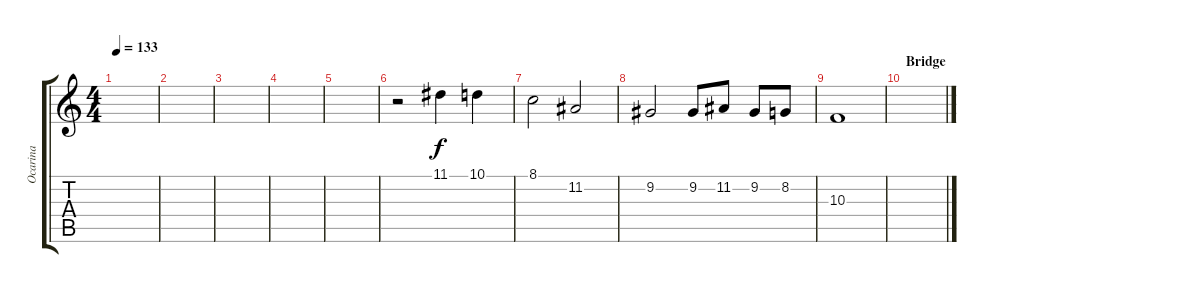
\track ("Ocarina" "Ocarina") {instrument ocarina}
\staff {score tabs}
\tuning (E4 B3 G3 D3 A2 E2) {hide}
\ts (4 4)
\tempo 133
\clef g2
\ks c
|
|
|
|
|
r.2 11.1.4 10.1.4 |
8.1.2 11.2.2 |
9.2.2 9.2.8 11.2.8 9.2.8 8.2.8 |
10.3.1 |
\section ("" "Bridge")
